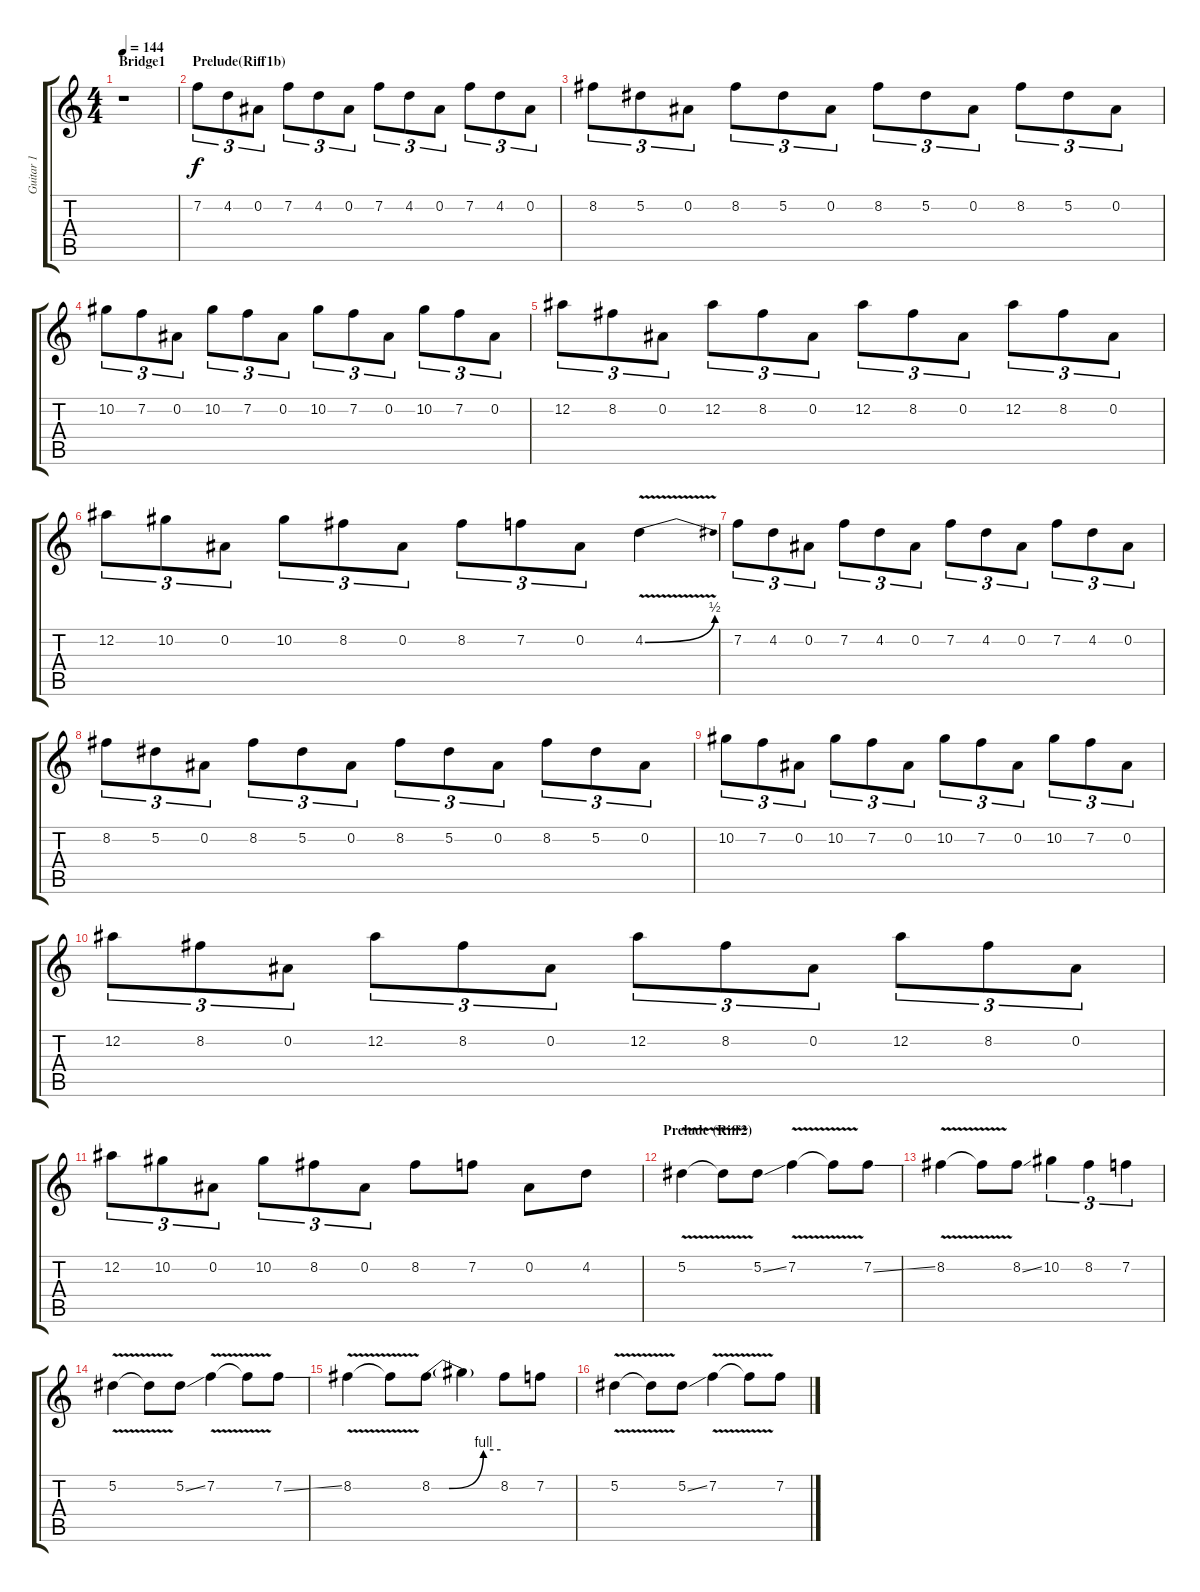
\track ("Guitar 1" "Guitar 1") {instrument distortionguitar}
\staff {score tabs}
\tuning (Eb4 Bb3 Gb3 Db3 Ab2 Eb2) {hide}
\ts (4 4)
\section ("" "Bridge1")
\tempo 144
\clef g2
\ks c
r.1{dy f instrument distortionguitar} |
\section ("" "Prelude(Riff1b)")
7.2.8{tu (3 2)} 4.2.8{tu (3 2)} 0.2.8{tu (3 2)} 7.2.8{tu (3 2)} 4.2.8{tu (3 2)} 0.2.8{tu (3 2)} 7.2.8{tu (3 2)} 4.2.8{tu (3 2)} 0.2.8{tu (3 2)} 7.2.8{tu (3 2)} 4.2.8{tu (3 2)} 0.2.8{tu (3 2)} |
8.2.8{tu (3 2)} 5.2.8{tu (3 2)} 0.2.8{tu (3 2)} 8.2.8{tu (3 2)} 5.2.8{tu (3 2)} 0.2.8{tu (3 2)} 8.2.8{tu (3 2)} 5.2.8{tu (3 2)} 0.2.8{tu (3 2)} 8.2.8{tu (3 2)} 5.2.8{tu (3 2)} 0.2.8{tu (3 2)} |
10.2.8{tu (3 2)} 7.2.8{tu (3 2)} 0.2.8{tu (3 2)} 10.2.8{tu (3 2)} 7.2.8{tu (3 2)} 0.2.8{tu (3 2)} 10.2.8{tu (3 2)} 7.2.8{tu (3 2)} 0.2.8{tu (3 2)} 10.2.8{tu (3 2)} 7.2.8{tu (3 2)} 0.2.8{tu (3 2)} |
12.2.8{tu (3 2)} 8.2.8{tu (3 2)} 0.2.8{tu (3 2)} 12.2.8{tu (3 2)} 8.2.8{tu (3 2)} 0.2.8{tu (3 2)} 12.2.8{tu (3 2)} 8.2.8{tu (3 2)} 0.2.8{tu (3 2)} 12.2.8{tu (3 2)} 8.2.8{tu (3 2)} 0.2.8{tu (3 2)} |
12.2.8{tu (3 2)} 10.2.8{tu (3 2)} 0.2.8{tu (3 2)} 10.2.8{tu (3 2)} 8.2.8{tu (3 2)} 0.2.8{tu (3 2)} 8.2.8{tu (3 2)} 7.2.8{tu (3 2)} 0.2.8{tu (3 2)} 4.2{be (bend 0 0 60 2) v}.4 |
7.2.8{tu (3 2)} 4.2.8{tu (3 2)} 0.2.8{tu (3 2)} 7.2.8{tu (3 2)} 4.2.8{tu (3 2)} 0.2.8{tu (3 2)} 7.2.8{tu (3 2)} 4.2.8{tu (3 2)} 0.2.8{tu (3 2)} 7.2.8{tu (3 2)} 4.2.8{tu (3 2)} 0.2.8{tu (3 2)} |
8.2.8{tu (3 2)} 5.2.8{tu (3 2)} 0.2.8{tu (3 2)} 8.2.8{tu (3 2)} 5.2.8{tu (3 2)} 0.2.8{tu (3 2)} 8.2.8{tu (3 2)} 5.2.8{tu (3 2)} 0.2.8{tu (3 2)} 8.2.8{tu (3 2)} 5.2.8{tu (3 2)} 0.2.8{tu (3 2)} |
10.2.8{tu (3 2)} 7.2.8{tu (3 2)} 0.2.8{tu (3 2)} 10.2.8{tu (3 2)} 7.2.8{tu (3 2)} 0.2.8{tu (3 2)} 10.2.8{tu (3 2)} 7.2.8{tu (3 2)} 0.2.8{tu (3 2)} 10.2.8{tu (3 2)} 7.2.8{tu (3 2)} 0.2.8{tu (3 2)} |
12.2.8{tu (3 2)} 8.2.8{tu (3 2)} 0.2.8{tu (3 2)} 12.2.8{tu (3 2)} 8.2.8{tu (3 2)} 0.2.8{tu (3 2)} 12.2.8{tu (3 2)} 8.2.8{tu (3 2)} 0.2.8{tu (3 2)} 12.2.8{tu (3 2)} 8.2.8{tu (3 2)} 0.2.8{tu (3 2)} |
12.2.8{tu (3 2)} 10.2.8{tu (3 2)} 0.2.8{tu (3 2)} 10.2.8{tu (3 2)} 8.2.8{tu (3 2)} 0.2.8{tu (3 2)} 8.2.8 7.2.8 0.2.8 4.2.8 |
\section ("" "Prelude (Riff2)")
5.2{v}.4 5.2{t}.8 5.2{ss}.8 7.2{v}.4 7.2{t}.8 7.2{ss}.8 |
8.2{v}.4 8.2{t}.8 8.2{ss}.8 10.2.4{tu (3 2)} 8.2.4{tu (3 2)} 7.2.4{tu (3 2)} |
5.2{v}.4 5.2{t}.8 5.2{ss}.8 7.2{v}.4 7.2{t}.8 7.2{ss}.8 |
8.2{v}.4 8.2{t}.8 8.2{be (custom 0 0 15 0 45 4 60 4)}.8 8.2{t}.4 8.2.8 7.2.8 |
5.2{v}.4 5.2{t}.8 5.2{ss}.8 7.2{v}.4 7.2{t}.8 7.2{ss}.8
